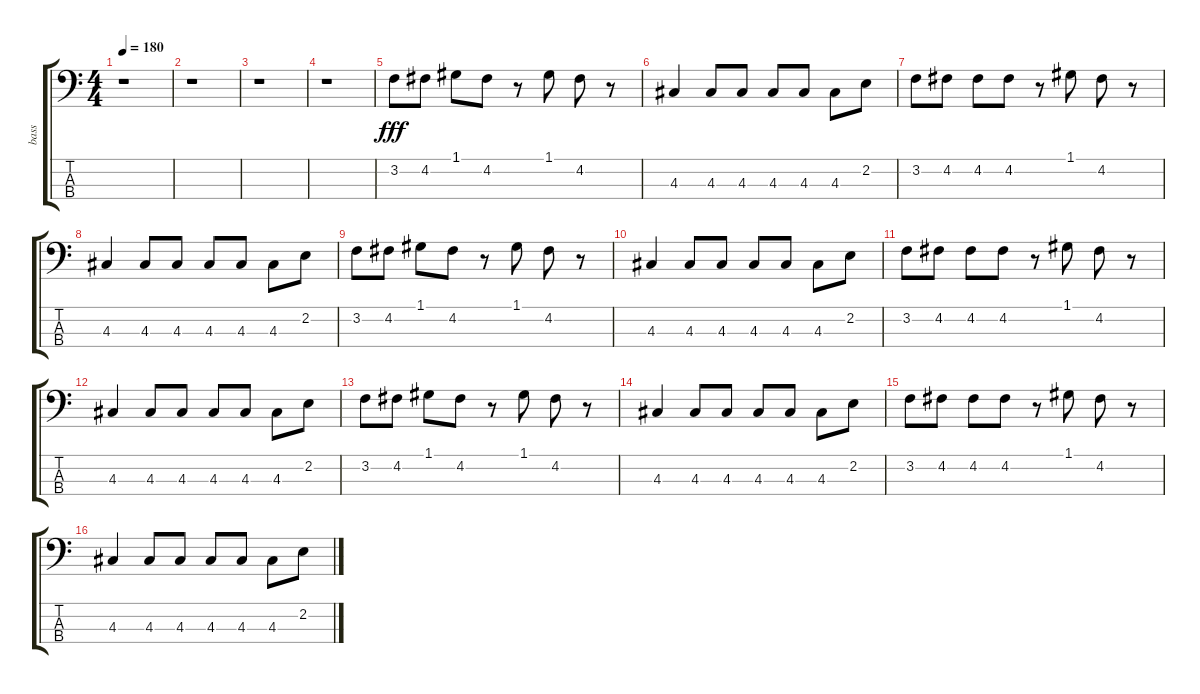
\track ("bass" "bass") {instrument electricbasspick}
\staff {score tabs}
\tuning (G2 D2 A1 E1) {hide}
\ts (4 4)
\tempo 180
\clef f4
\ks c
r.1{dy fff} |
r.1 |
r.1 |
r.1 |
3.2.8 4.2.8 1.1.8 4.2.8 r.8 1.1.8 4.2.8 r.8 |
4.3.4 4.3.8 4.3.8 4.3.8 4.3.8 4.3.8 2.2.8 |
3.2.8 4.2.8 4.2.8 4.2.8 r.8 1.1.8 4.2.8 r.8 |
4.3.4 4.3.8 4.3.8 4.3.8 4.3.8 4.3.8 2.2.8 |
3.2.8 4.2.8 1.1.8 4.2.8 r.8 1.1.8 4.2.8 r.8 |
4.3.4 4.3.8 4.3.8 4.3.8 4.3.8 4.3.8 2.2.8 |
3.2.8 4.2.8 4.2.8 4.2.8 r.8 1.1.8 4.2.8 r.8 |
4.3.4 4.3.8 4.3.8 4.3.8 4.3.8 4.3.8 2.2.8 |
3.2.8 4.2.8 1.1.8 4.2.8 r.8 1.1.8 4.2.8 r.8 |
4.3.4 4.3.8 4.3.8 4.3.8 4.3.8 4.3.8 2.2.8 |
3.2.8 4.2.8 4.2.8 4.2.8 r.8 1.1.8 4.2.8 r.8 |
4.3.4 4.3.8 4.3.8 4.3.8 4.3.8 4.3.8 2.2.8
